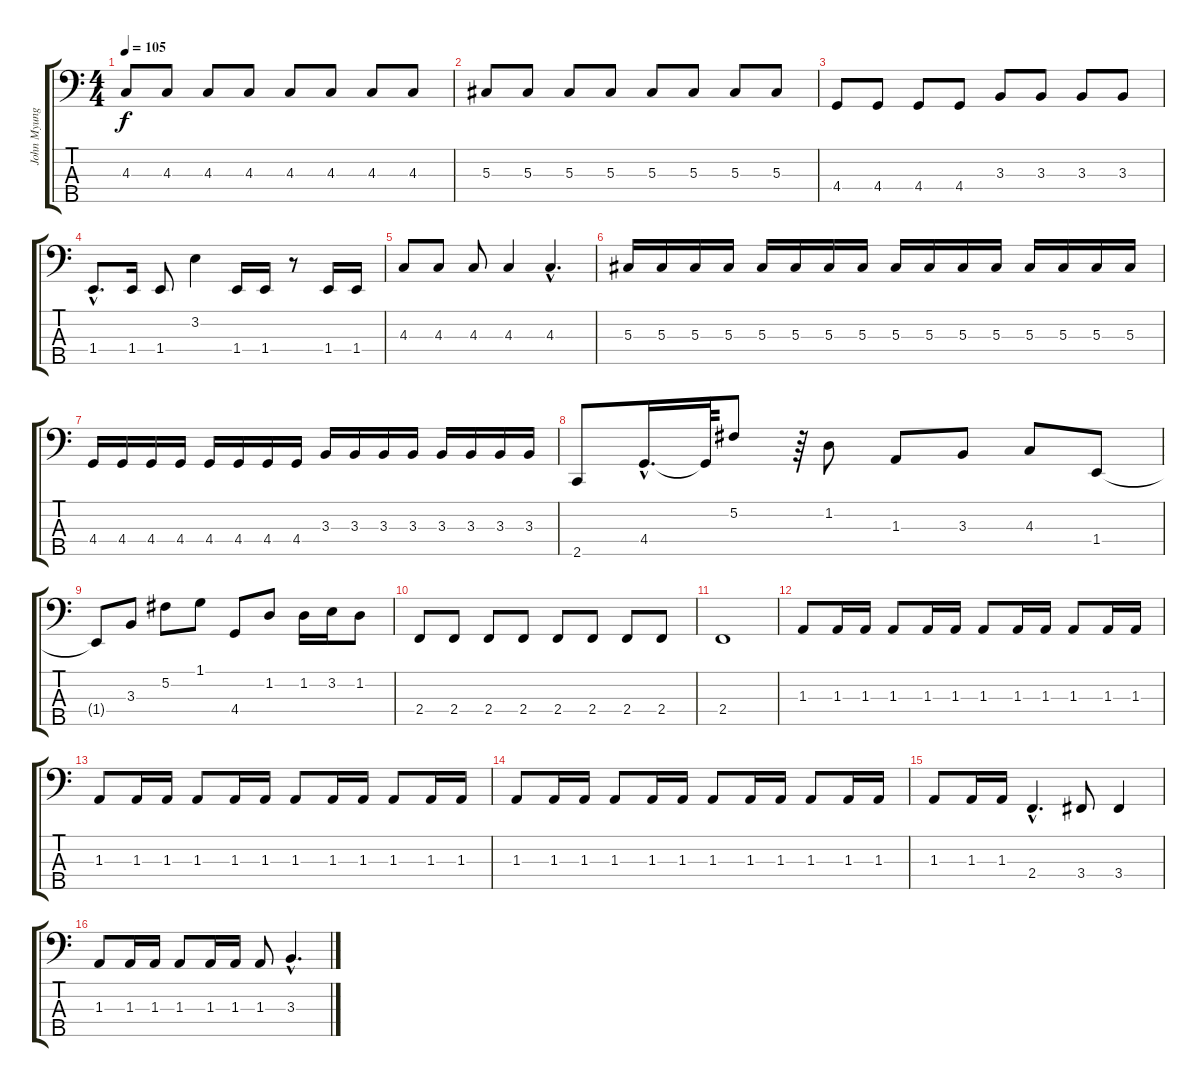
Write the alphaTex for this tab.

\track ("John Myung" "John Myung") {instrument electricbassfinger}
\staff {score tabs}
\tuning (Gb2 Db2 Ab1 Eb1 Bb0) {hide}
\ts (4 4)
\tempo 105
\clef f4
\ks c
4.3.8{dy f} 4.3.8 4.3.8 4.3.8 4.3.8 4.3.8 4.3.8 4.3.8 |
5.3.8 5.3.8 5.3.8 5.3.8 5.3.8 5.3.8 5.3.8 5.3.8 |
4.4.8 4.4.8 4.4.8 4.4.8 3.3.8 3.3.8 3.3.8 3.3.8 |
1.4{hac}.8{d} 1.4.16 1.4.8 3.2.4 1.4.16 1.4.16 r.8 1.4.16 1.4.16 |
4.3.8 4.3.8 4.3.8 4.3.4 4.3{hac}.4{d} |
5.3.16 5.3.16 5.3.16 5.3.16 5.3.16 5.3.16 5.3.16 5.3.16 5.3.16 5.3.16 5.3.16 5.3.16 5.3.16 5.3.16 5.3.16 5.3.16 |
4.4.16 4.4.16 4.4.16 4.4.16 4.4.16 4.4.16 4.4.16 4.4.16 3.3.16 3.3.16 3.3.16 3.3.16 3.3.16 3.3.16 3.3.16 3.3.16 |
2.5.8 4.4{hac}.16{d} 4.4{t}.64 5.2.8 r.64 1.2.8 1.3.8 3.3.8 4.3.8 1.4.8 |
1.4{t}.8 3.3.8 5.2.8 1.1.8 4.4.8 1.2.8 1.2.16 3.2.16 1.2.8 |
2.4.8 2.4.8 2.4.8 2.4.8 2.4.8 2.4.8 2.4.8 2.4.8 |
2.4.1 |
1.3.8 1.3.16 1.3.16 1.3.8 1.3.16 1.3.16 1.3.8 1.3.16 1.3.16 1.3.8 1.3.16 1.3.16 |
1.3.8 1.3.16 1.3.16 1.3.8 1.3.16 1.3.16 1.3.8 1.3.16 1.3.16 1.3.8 1.3.16 1.3.16 |
1.3.8 1.3.16 1.3.16 1.3.8 1.3.16 1.3.16 1.3.8 1.3.16 1.3.16 1.3.8 1.3.16 1.3.16 |
1.3.8 1.3.16 1.3.16 2.4{hac}.4{d} 3.4.8 3.4.4 |
1.3.8 1.3.16 1.3.16 1.3.8 1.3.16 1.3.16 1.3.8 3.3{hac}.4{d}
